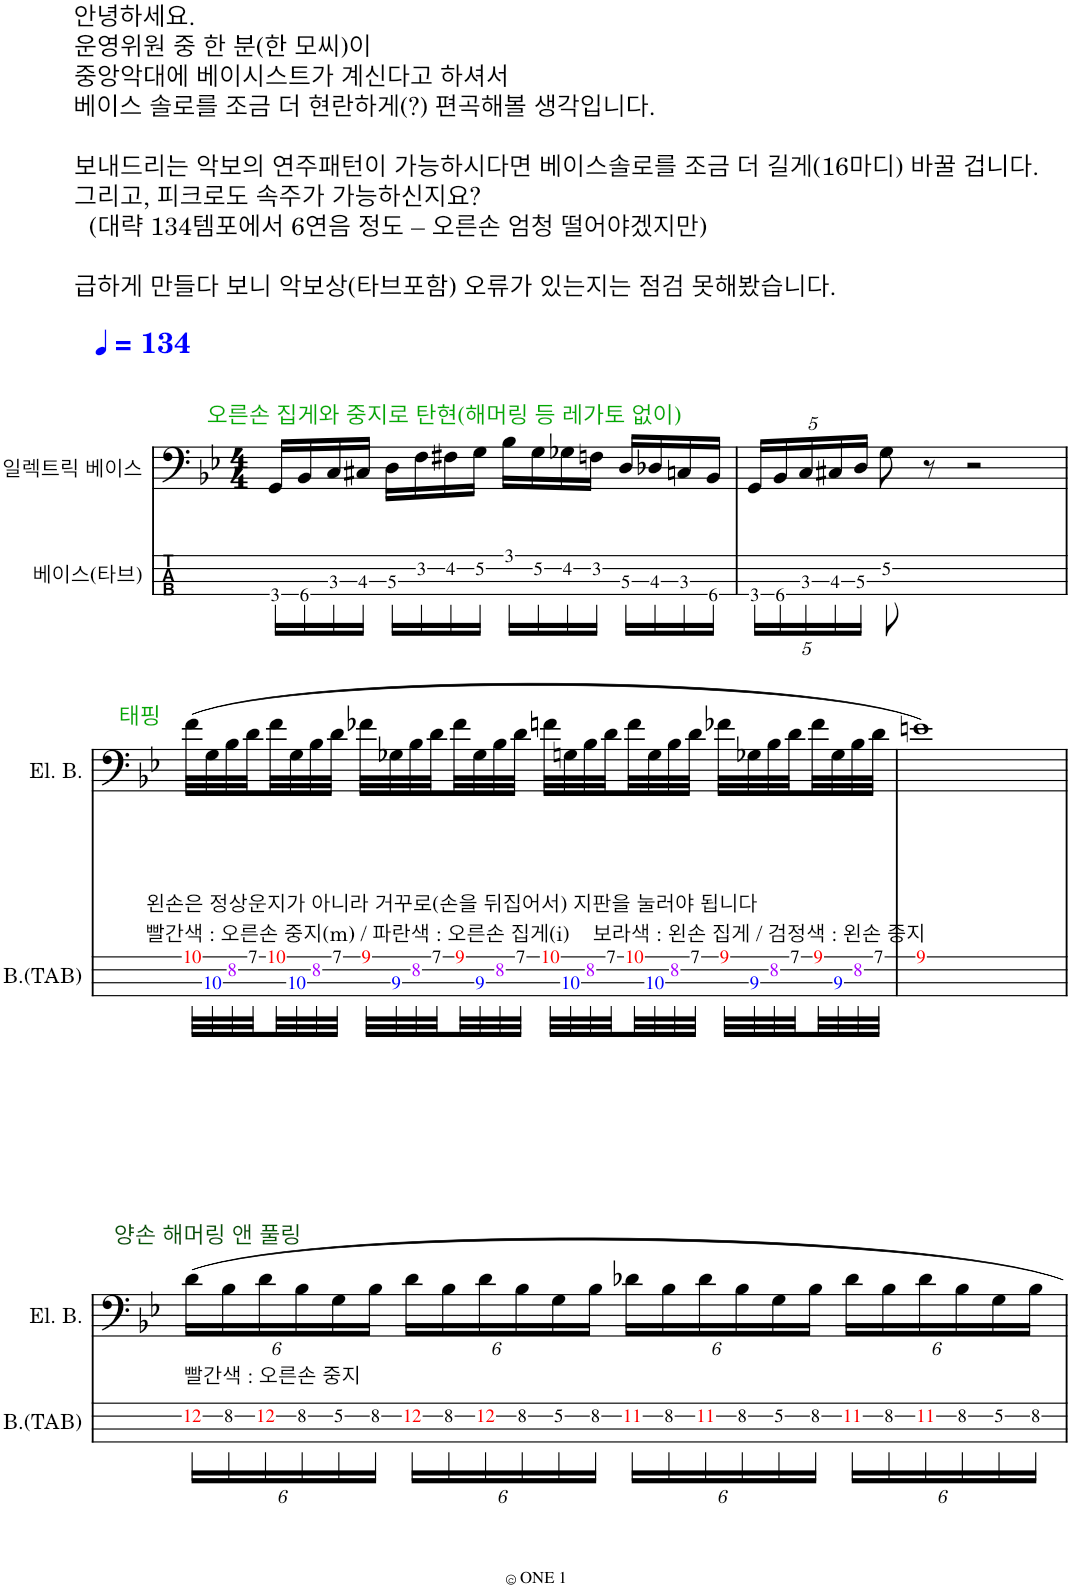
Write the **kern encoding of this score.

**kern	**kern
*part2	*part1
*staff2	*staff1
*I"베이스(타브)	*I"일렉트릭 베이스
*stria4	*
*	*clefF4
*Trd7c12	*Trd7c12
*k[b-e-]	*k[b-e-]
*M4/4	*M4/4
*MM134	*MM134
=1	=1
!	!LO:TX:a:color=#00AA00:t=오른손 집게와 중지로 탄현(해머링 등 레가토 없이)
!	!LO:TX:a:t=안녕하세요.
!	!LO:TX:a:t=운영위원 중 한 분(한 모씨)이
!	!LO:TX:a:t=중앙악대에 베이시스트가 계신다고 하셔서
!	!LO:TX:a:t=베이스 솔로를 조금 더 현란하게(?) 편곡해볼 생각입니다.
!	!LO:TX:a:t=보내드리는 악보의 연주패턴이 가능하시다면 베이스솔로를 조금 더 길게(16마디) 바꿀 겁니다.
!	!LO:TX:a:t=그리고, 피크로도 속주가 가능하신지요?
!	!LO:TX:a:t=(대략 134템포에서 6연음 정도 – 오른손 엄청 떨어야겠지만)
!	!LO:TX:a:t=급하게 만들다 보니 악보상(타브포함) 오류가 있는지는 점검 못해봤습니다.
16GG\LL	16GG/LL
16BB-\	16BB-/
16C\	16C/
16C#X\JJ	16C#X/JJ
16D\LL	16D\LL
16F\	16F\
16F#X\	16F#X\
16G\JJ	16G\JJ
16B-\LL	16B-\LL
16G\	16G\
16G-X\	16G-X\
16Fn\JJ	16Fn\JJ
16D\LL	16D/LL
16D-X\	16D-X/
16Cn\	16Cn/
16BB-\JJ	16BB-/JJ
=2	=2
*Xbrackettup	*Xbrackettup
20GG\LL	20GG/LL
20BB-\	20BB-/
20C\	20C/
20C#X\	20C#X/
20D\JJ	20D/JJ
8G\	8G\
8r	8r
2r	2r
!!LO:LB:g=z
=3	=3
!	!LO:TX:a:color=#00AA00:t=태핑
!LO:TX:a:t=빨간색 &colon; 오른손 중지(m) / 파란색 &colon; 오른손 집게(i)    보라색 &colon; 왼손 집게 / 검정색 &colon; 왼손 중지	!
!LO:TX:a:t=왼손은 정상운지가 아니라 거꾸로(손을 뒤집어서) 지판을 눌러야 됩니다	!
32fi\LLL	(32f\LLL
32Gj\	32G\
32B-Z\	32B-\
32d\	32d\
32fi\	32f\
32Gj\	32G\
32B-Z\	32B-\
32d\JJJ	32d\JJJ
32f-Xi\LLL	32f-X\LLL
32G-Xj\	32G-X\
32B-Z\	32B-\
32d\	32d\
32f-i\	32f-\
32G-j\	32G-\
32B-Z\	32B-\
32d\JJJ	32d\JJJ
32fni\LLL	32fn\LLL
32Gnj\	32Gn\
32B-Z\	32B-\
32d\	32d\
32fi\	32f\
32Gj\	32G\
32B-Z\	32B-\
32d\JJJ	32d\JJJ
32f-Xi\LLL	32f-X\LLL
32G-Xj\	32G-X\
32B-Z\	32B-\
32d\	32d\
32f-i\	32f-\
32G-j\	32G-\
32B-Z\	32B-\
32d\JJJ	32d\JJJ
=4	=4
1eni	1en)
!!LO:LB:g=z
=5	=5
!	!LO:TX:a:color=#005500:t=양손 해머링 앤 풀링
!LO:TX:a:t=빨간색 &colon; 오른손 중지	!
24di\LL	24d\LL
24B-\	24B-\
24di\	24d\
24B-\	24B-\
24G\	24G\
24B-\JJ	24B-\JJ
24di\LL	24d\LL
24B-\	24B-\
24di\	24d\
24B-\	24B-\
24G\	24G\
24B-\JJ	24B-\JJ
24d-Xi\LL	24d-X\LL
24B-\	24B-\
24d-i\	24d-\
24B-\	24B-\
24G\	24G\
24B-\JJ	24B-\JJ
24d-i\LL	24d-\LL
24B-\	24B-\
24d-i\	24d-\
24B-\	24B-\
24G\	24G\
24B-\JJ	24B-\JJ
=	=
*-	*-
